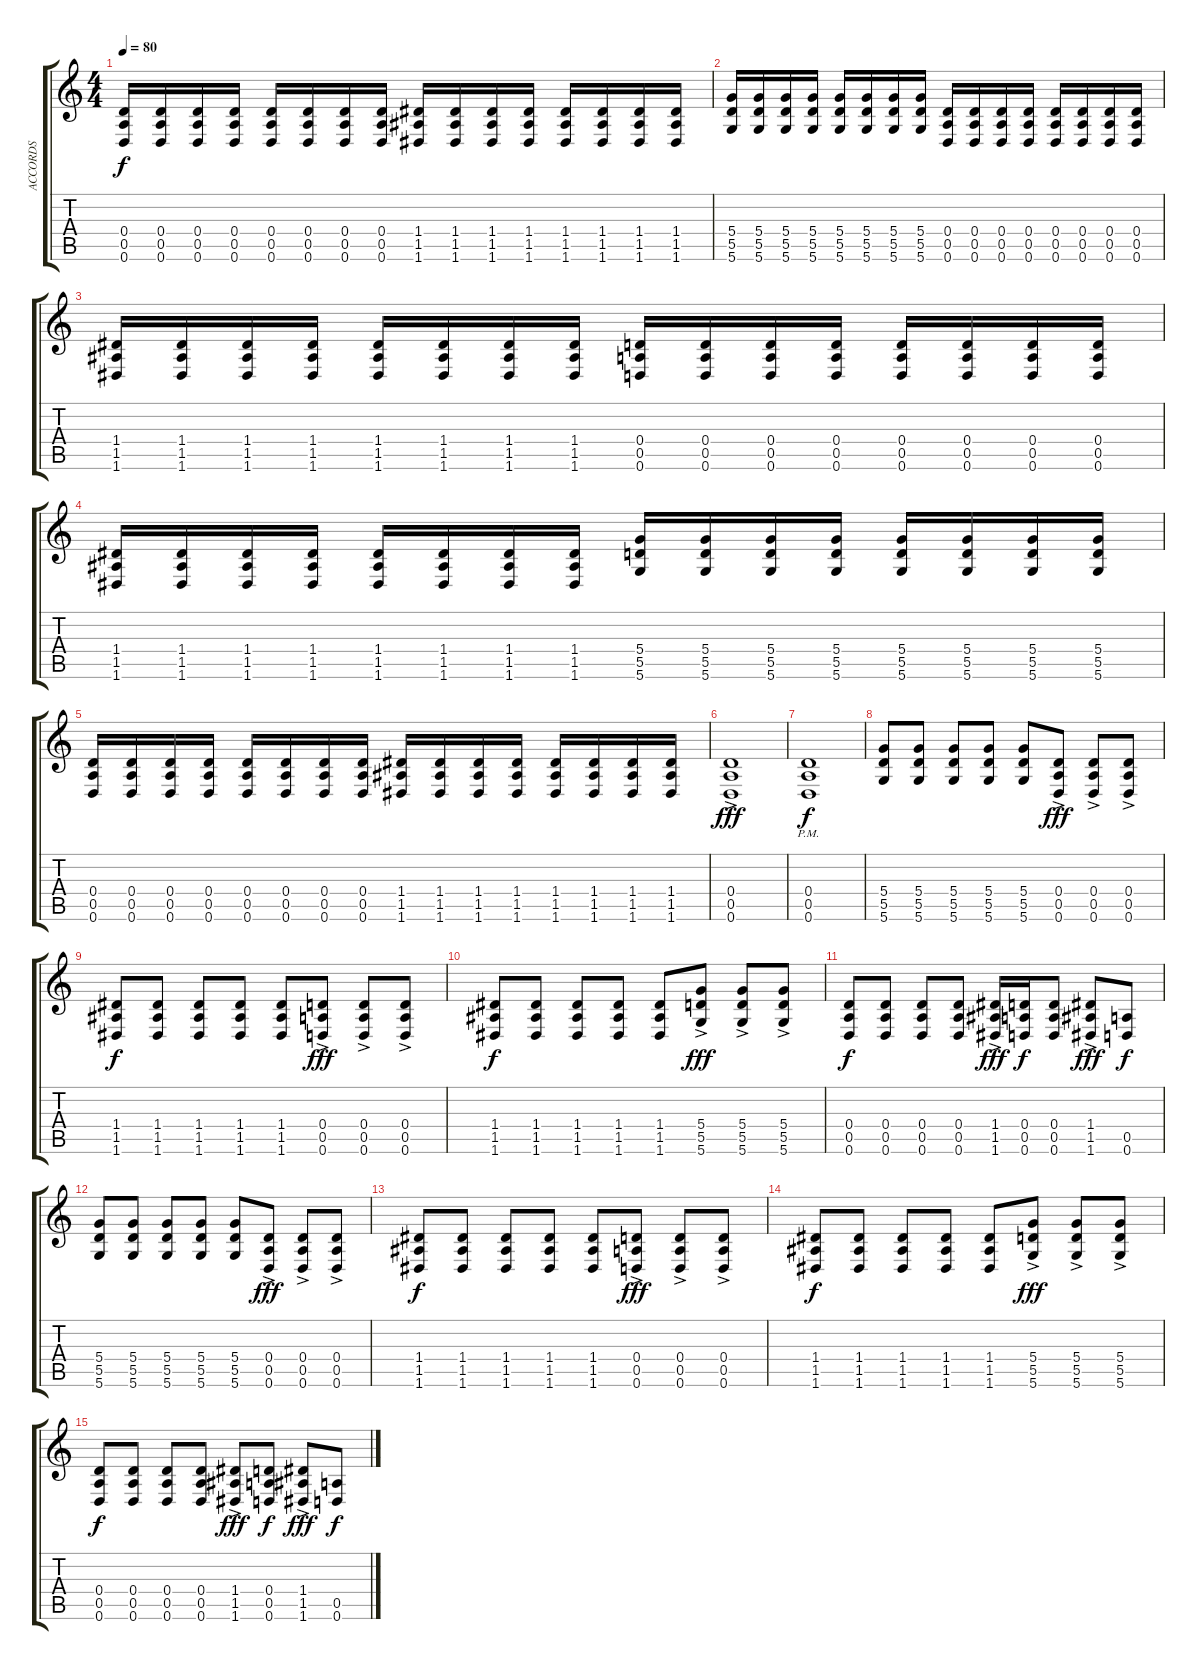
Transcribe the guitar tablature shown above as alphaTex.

\track ("ACCORDS" "ACCORDS") {instrument distortionguitar}
\staff {score tabs}
\tuning (E4 B3 G3 D3 A2 D2) {hide}
\ts (4 4)
\tempo 80
\clef g2
\ks c
(0.4 0.5 0.6).16{dy f} (0.4 0.5 0.6).16 (0.4 0.5 0.6).16 (0.4 0.5 0.6).16 (0.4 0.5 0.6).16 (0.4 0.5 0.6).16 (0.4 0.5 0.6).16 (0.4 0.5 0.6).16 (1.4 1.5 1.6).16 (1.4 1.5 1.6).16 (1.4 1.5 1.6).16 (1.4 1.5 1.6).16 (1.4 1.5 1.6).16 (1.4 1.5 1.6).16 (1.4 1.5 1.6).16 (1.4 1.5 1.6).16 |
(5.4 5.5 5.6).16 (5.4 5.5 5.6).16 (5.4 5.5 5.6).16 (5.4 5.5 5.6).16 (5.4 5.5 5.6).16 (5.4 5.5 5.6).16 (5.4 5.5 5.6).16 (5.4 5.5 5.6).16 (0.4 0.5 0.6).16 (0.4 0.5 0.6).16 (0.4 0.5 0.6).16 (0.4 0.5 0.6).16 (0.4 0.5 0.6).16 (0.4 0.5 0.6).16 (0.4 0.5 0.6).16 (0.4 0.5 0.6).16 |
(1.4 1.5 1.6).16 (1.4 1.5 1.6).16 (1.4 1.5 1.6).16 (1.4 1.5 1.6).16 (1.4 1.5 1.6).16 (1.4 1.5 1.6).16 (1.4 1.5 1.6).16 (1.4 1.5 1.6).16 (0.4 0.5 0.6).16 (0.4 0.5 0.6).16 (0.4 0.5 0.6).16 (0.4 0.5 0.6).16 (0.4 0.5 0.6).16 (0.4 0.5 0.6).16 (0.4 0.5 0.6).16 (0.4 0.5 0.6).16 |
(1.4 1.5 1.6).16 (1.4 1.5 1.6).16 (1.4 1.5 1.6).16 (1.4 1.5 1.6).16 (1.4 1.5 1.6).16 (1.4 1.5 1.6).16 (1.4 1.5 1.6).16 (1.4 1.5 1.6).16 (5.4 5.5 5.6).16 (5.4 5.5 5.6).16 (5.4 5.5 5.6).16 (5.4 5.5 5.6).16 (5.4 5.5 5.6).16 (5.4 5.5 5.6).16 (5.4 5.5 5.6).16 (5.4 5.5 5.6).16 |
(0.4 0.5 0.6).16 (0.4 0.5 0.6).16 (0.4 0.5 0.6).16 (0.4 0.5 0.6).16 (0.4 0.5 0.6).16 (0.4 0.5 0.6).16 (0.4 0.5 0.6).16 (0.4 0.5 0.6).16 (1.4 1.5 1.6).16 (1.4 1.5 1.6).16 (1.4 1.5 1.6).16 (1.4 1.5 1.6).16 (1.4 1.5 1.6).16 (1.4 1.5 1.6).16 (1.4 1.5 1.6).16 (1.4 1.5 1.6).16 |
(0.4{ac} 0.5{ac} 0.6{ac}).1{dy fff} |
(0.4{pm} 0.5{pm} 0.6{pm}).1{dy f} |
(5.4 5.5 5.6).8{volume 16} (5.4 5.5 5.6).8 (5.4 5.5 5.6).8 (5.4 5.5 5.6).8 (5.4 5.5 5.6).8 (0.4{ac} 0.5{ac} 0.6{ac}).8{dy fff} (0.4{ac} 0.5{ac} 0.6{ac}).8 (0.4 0.5{ac} 0.6{ac}).8 |
(1.4 1.5 1.6).8{dy f} (1.4 1.5 1.6).8 (1.4 1.5 1.6).8 (1.4 1.5 1.6).8 (1.4 1.5 1.6).8 (0.4 0.5{ac} 0.6{ac}).8{dy fff} (0.4{ac} 0.5{ac} 0.6{ac}).8 (0.4{ac} 0.5{ac} 0.6{ac}).8 |
(1.4 1.5 1.6).8{dy f} (1.4 1.5 1.6).8 (1.4 1.5 1.6).8 (1.4 1.5 1.6).8 (1.4 1.5 1.6).8 (5.4{ac} 5.5{ac} 5.6{ac}).8{dy fff} (5.4{ac} 5.5{ac} 5.6{ac}).8 (5.4{ac} 5.5{ac} 5.6{ac}).8 |
(0.4 0.5 0.6).8{dy f} (0.4 0.5 0.6).8 (0.4 0.5 0.6).8 (0.4 0.5 0.6).8 (1.4{ac} 1.5{ac} 1.6{ac}).16{dy fff} (0.4 0.5 0.6).16{dy f} (0.4 0.5 0.6).8 (1.4{ac} 1.5{ac} 1.6{ac}).8{dy fff} (0.5 0.6).8{dy f} |
(5.4 5.5 5.6).8{volume 16} (5.4 5.5 5.6).8 (5.4 5.5 5.6).8 (5.4 5.5 5.6).8 (5.4 5.5 5.6).8 (0.4{ac} 0.5{ac} 0.6{ac}).8{dy fff} (0.4{ac} 0.5{ac} 0.6{ac}).8 (0.4 0.5{ac} 0.6{ac}).8 |
(1.4 1.5 1.6).8{dy f} (1.4 1.5 1.6).8 (1.4 1.5 1.6).8 (1.4 1.5 1.6).8 (1.4 1.5 1.6).8 (0.4 0.5{ac} 0.6{ac}).8{dy fff} (0.4{ac} 0.5{ac} 0.6{ac}).8 (0.4{ac} 0.5{ac} 0.6{ac}).8 |
(1.4 1.5 1.6).8{dy f} (1.4 1.5 1.6).8 (1.4 1.5 1.6).8 (1.4 1.5 1.6).8 (1.4 1.5 1.6).8 (5.4{ac} 5.5{ac} 5.6{ac}).8{dy fff} (5.4{ac} 5.5{ac} 5.6{ac}).8 (5.4{ac} 5.5{ac} 5.6{ac}).8 |
(0.4 0.5 0.6).8{dy f} (0.4 0.5 0.6).8 (0.4 0.5 0.6).8 (0.4 0.5 0.6).8 (1.4{ac} 1.5{ac} 1.6{ac}).8{dy fff} (0.4 0.5 0.6).8{dy f} (1.4{ac} 1.5{ac} 1.6{ac}).8{dy fff} (0.5 0.6).8{dy f}
